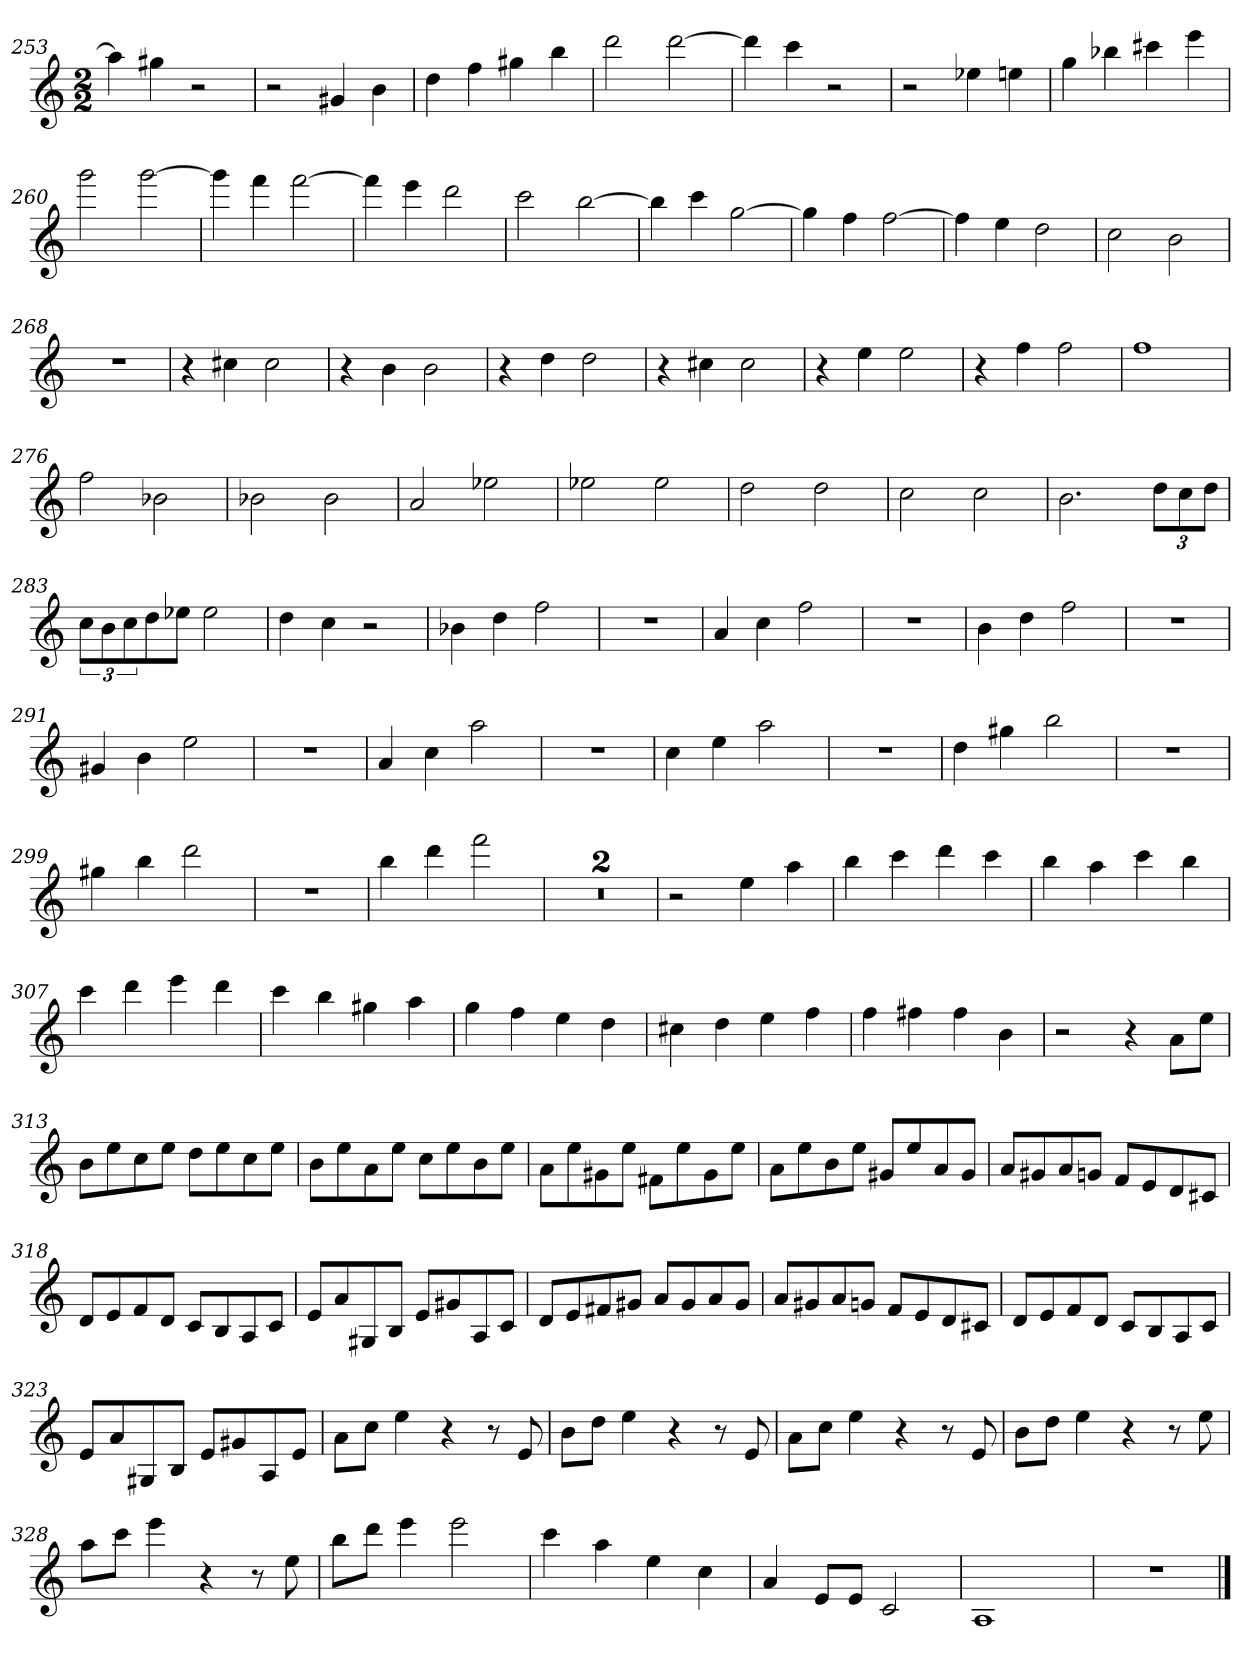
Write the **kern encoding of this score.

**kern
*part1
*staff1
*clefG2
*k[]
*C:
*M2/2
=253
4aa]
4gg#X
2r
=254
2r
4g#X
4b
=255
4dd
4ff
4gg#X
4bb
=256
2ddd
[2ddd
=257
4ddd]
4ccc
2r
=258
2r
4ee-X
4een
=259
4gg
4bb-X
4ccc#X
4eee
=260
2ggg
[2ggg
=261
4ggg]
4fff
[2fff
=262
4fff]
4eee
2ddd
=263
2ccc
[2bb
=264
4bb]
4ccc
[2gg
=265
4gg]
4ff
[2ff
=266
4ff]
4ee
2dd
=267
2cc
2b
=268
1r
=269
4r
4cc#X
2cc#
=270
4r
4b
2b
=271
4r
4dd
2dd
=272
4r
4cc#X
2cc#
=273
4r
4ee
2ee
=274
4r
4ff
2ff
=275
1ff
=276
2ff
2b-X
=277
2b-X
2b-
=278
2a
2ee-X
=279
2ee-X
2ee-
=280
2dd
2dd
=281
2cc
2cc
=282
2.b
12dd\L
12cc\
12dd\J
=283
12cc\L
12b\
12cc\
8dd\
8ee-X\J
2ee-
=284
4dd
4cc
2r
=285
4b-X
4dd
2ff
=286
1r
=287
4a
4cc
2ff
=288
1r
=289
4b
4dd
2ff
=290
1r
=291
4g#X
4b
2ee
=292
1r
=293
4a
4cc
2aa
=294
1r
=295
4cc
4ee
2aa
=296
1r
=297
4dd
4gg#X
2bb
=298
1r
=299
4gg#X
4bb
2ddd
=300
1r
=301
4bb
4ddd
2fff
=302
1r
=303
1r
=304
2r
4ee
4aa
=305
4bb
4ccc
4ddd
4ccc
=306
4bb
4aa
4ccc
4bb
=307
4ccc
4ddd
4eee
4ddd
=308
4ccc
4bb
4gg#X
4aa
=309
4gg
4ff
4ee
4dd
=310
4cc#X
4dd
4ee
4ff
=311
4ff
4ff#X
4ff#
4b
=312
2r
4r
8a\L
8ee\J
=313
8b\L
8ee\
8cc\
8ee\J
8dd\L
8ee\
8cc\
8ee\J
=314
8b\L
8ee\
8a\
8ee\J
8cc\L
8ee\
8b\
8ee\J
=315
8a\L
8ee\
8g#X\
8ee\J
8f#X\L
8ee\
8g#\
8ee\J
=316
8a\L
8ee\
8b\
8ee\J
8g#X/L
8ee/
8a/
8g#/J
=317
8a/L
8g#X/
8a/
8gn/J
8f/L
8e/
8d/
8c#X/J
=318
8d/L
8e/
8f/
8d/J
8c/L
8B/
8A/
8c/J
=319
8e/L
8a/
8G#X/
8B/J
8e/L
8g#X/
8A/
8c/J
=320
8d/L
8e/
8f#X/
8g#X/J
8a/L
8g#/
8a/
8g#/J
=321
8a/L
8g#X/
8a/
8gn/J
8f/L
8e/
8d/
8c#X/J
=322
8d/L
8e/
8f/
8d/J
8c/L
8B/
8A/
8c/J
=323
8e/L
8a/
8G#X/
8B/J
8e/L
8g#X/
8A/
8e/J
=324
8a\L
8cc\J
4ee
4r
8r
8e
=325
8b\L
8dd\J
4ee
4r
8r
8e
=326
8a\L
8cc\J
4ee
4r
8r
8e
=327
8b\L
8dd\J
4ee
4r
8r
8ee
=328
8aa\L
8ccc\J
4eee
4r
8r
8ee
=329
8bb\L
8ddd\J
4eee
2eee
=330
4ccc
4aa
4ee
4cc
=331
4a
8e/L
8e/J
2c
=332
1A
=333
1r
==
*-
